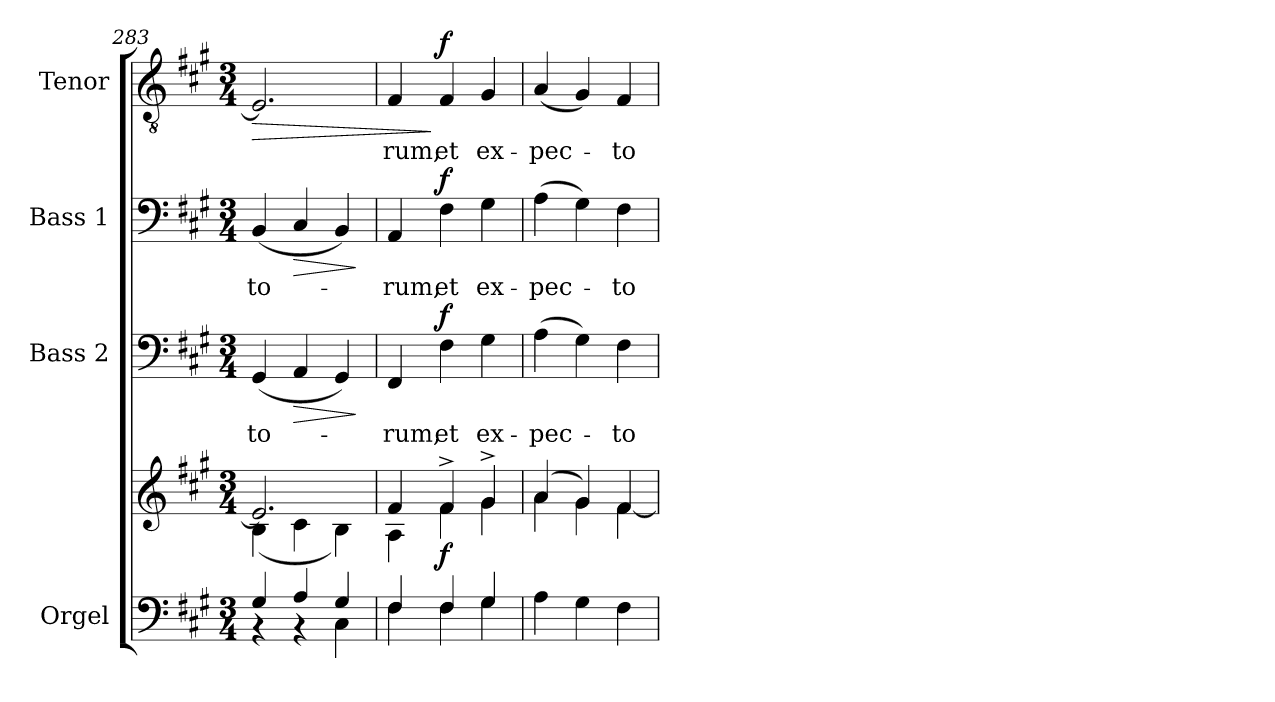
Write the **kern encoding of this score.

**kern	**kern	**dynam	**kern	**text	**dynam	**kern	**text	**dynam	**kern	**text	**dynam
*part4	*part4	*part4	*part3	*part3	*part3	*part2	*part2	*part2	*part1	*part1	*part1
*staff5	*staff4	*staff4/5	*staff3	*staff3	*staff3	*staff2	*staff2	*staff2	*staff1	*staff1	*staff1
*I"Orgel	*	*	*I"Bass 2	*	*	*I"Bass 1	*	*	*I"Tenor	*	*
*I'Org.	*	*	*I'B2.	*	*	*I'B1.	*	*	*I'T.	*	*
*clefF4	*clefG2	*	*clefF4	*	*	*clefF4	*	*	*clefGv2	*	*
*k[f#c#g#]	*k[f#c#g#]	*	*k[f#c#g#]	*	*	*k[f#c#g#]	*	*	*k[f#c#g#]	*	*
*A:	*A:	*	*A:	*	*	*A:	*	*	*A:	*	*
*M3/4	*M3/4	*	*M3/4	*	*	*M3/4	*	*	*M3/4	*	*
=283	=283	=283	=283	=283	=283	=283	=283	=283	=283	=283	=283
*^	*^	*	*	*	*	*	*	*	*	*	*
!	!	!	!	!	!	!LO:LY:b	!	!	!LO:LY:b	!	!	!	!LO:HP:b
4G#/	4rBB	2.e#/]	(<4B\	.	(<4GG#/	-to-	.	(<4BB/	-to-	.	2.E#/]	.	>
!	!	!	!	!	!	!	!LO:HP:b	!	!	!LO:HP:b	!	!	!
4A/	4rBB	.	4c#\	.	4AA/	.	>	4C#/	.	>	.	.	.
4G#/	4C#\	.	4B\)	.	4GG#/)	.	.	4BB/)	.	.	.	.	.
*v	*v	*	*	*	*	*	*	*	*	*	*	*	*
*	*v	*v	*	*	*	*	*	*	*	*	*	*
.	.	.	.	.	]	.	.	]	.	.	.
=284	=284	=284	=284	=284	=284	=284	=284	=284	=284	=284	=284
*^	*^	*	*	*	*	*	*	*	*	*	*
!	!	!	!	!	!	!LO:LY:b	!	!	!LO:LY:b	!	!	!LO:LY:b	!
4F#/	4F#\	4f#/	4A\	.	4FF#/	-rum,	.	4AA/	-rum,	.	4F#/	-rum,	.
!	!	!	!	!LO:DY:b	!	!LO:LY:b	!LO:DY:a	!	!LO:LY:b	!LO:DY:a	!	!LO:LY:b	!LO:DY:n=1:a
4F#/	4F#\	4f#^>/	4f#\	f	4F#\	et	f	4F#\	et	f	4F#/	et	] f
!	!	!	!	!	!	!LO:LY:b	!	!	!LO:LY:b	!	!	!LO:LY:b	!
4G#/	4G#\	4g#^>/	4g#\	.	4G#\	ex-	.	4G#\	ex-	.	4G#/	ex-	.
=285	=285	=285	=285	=285	=285	=285	=285	=285	=285	=285	=285	=285	=285
!	!	!	!	!	!	!LO:LY:b	!	!	!LO:LY:b	!	!	!LO:LY:b	!
*v	*v	*	*	*	*	*	*	*	*	*	*	*	*
4A\	(4a/	4a\	.	(>4A\	-pec-	.	(>4A\	-pec-	.	(<4A/	-pec-	.
4G#\	4g#/)	4g#\	.	4G#\)	.	.	4G#\)	.	.	4G#/)	.	.
!	!	!	!	!	!LO:LY:b	!	!	!LO:LY:b	!	!	!LO:LY:b	!
4F#\	4f#/	[<4f#\	.	4F#\	-to	.	4F#\	-to	.	4F#/	-to	.
*	*v	*v	*	*	*	*	*	*	*	*	*	*
=	=	=	=	=	=	=	=	=	=	=	=
*-	*-	*-	*-	*-	*-	*-	*-	*-	*-	*-	*-
